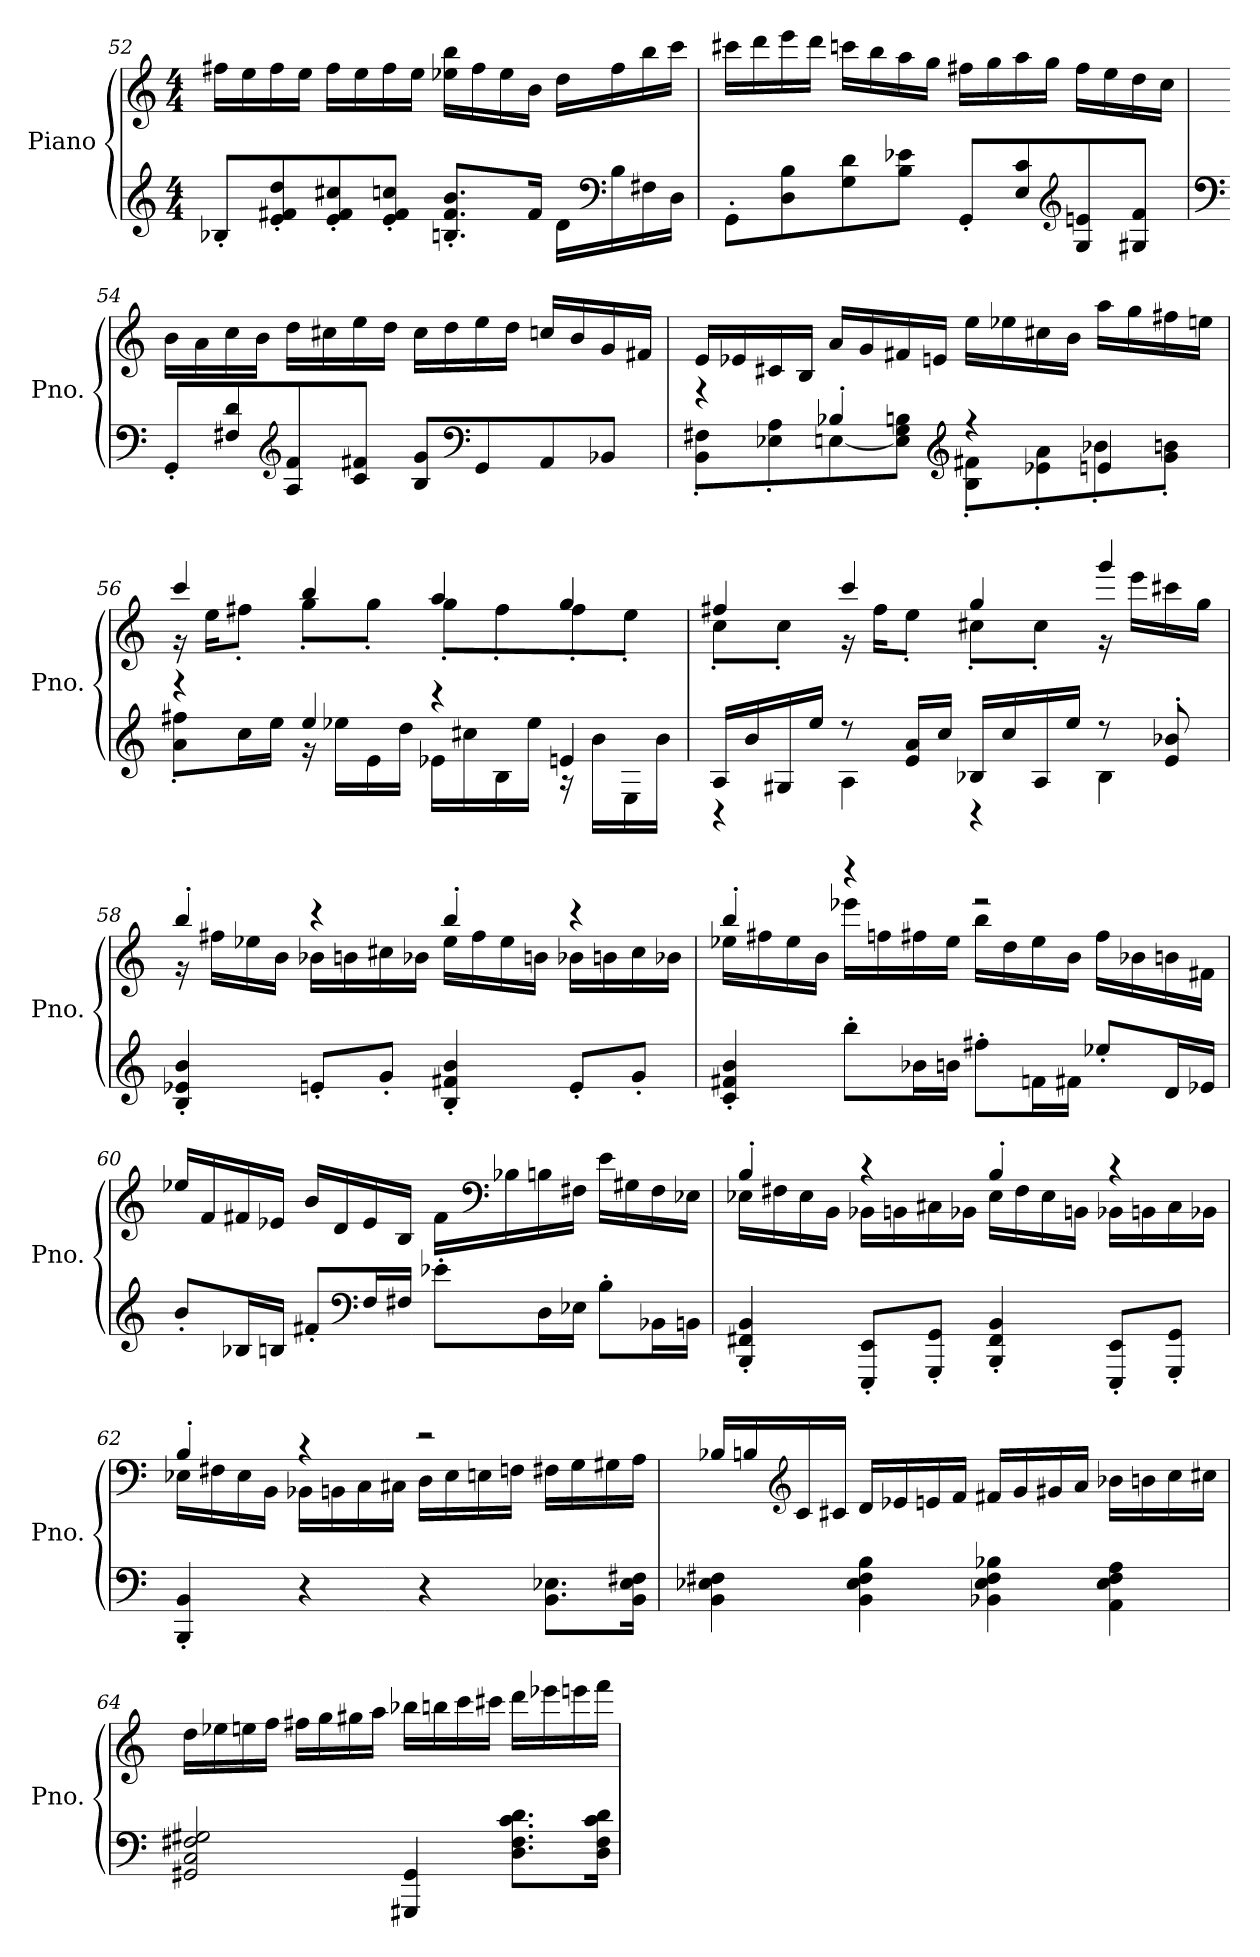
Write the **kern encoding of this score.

**kern	**kern
*part1	*part1
*staff2	*staff1
*I"Piano	*
*I'Pno.	*
*clefG2	*clefG2
*k[]	*k[]
*M4/4	*M4/4
=52	=52
8B-X'/L	16ff#X\LL
.	16ee\
8e/' 8f#X/' 8dd/'	16ff#\
.	16ee\JJ
8e/' 8f#/' 8cc#X/'	16ff#\LL
.	16ee\
8e/' 8f#/' 8ccn/'J	16ff#\
.	16ee\JJ
8.Bn/' 8.f#/' 8.b/'L	16ee-X\ 16bb\LL
.	16ff#\
.	16ee-\
16f#/Jk	16b\JJ
16d\LL	16dd\LL
*clefF4	*
16B\	16ff#\
16F#X\	16bb\
16D\JJ	16ccc\JJ
!!LO:LB:g=z
=53	=53
8GG'\L	16ccc#X\LL
.	16ddd\
8D\ 8B\	16eee\
.	16ddd\JJ
8G\ 8d\	16cccn\LL
.	16bb\
8B\ 8e-X\J	16aa\
.	16gg\JJ
8GG'/L	16ff#X\LL
.	16gg\
8E/ 8c/	16aa\
.	16gg\JJ
*clefG2	*
8G/ 8en/	16ff#\LL
.	16ee\
8G#X/ 8f/J	16dd\
.	16cc\JJ
=54	=54
*clefF4	*
8GG'/L	16b\LL
.	16a\
8F#X/ 8d/	16cc\
.	16b\JJ
*clefG2	*
8A/ 8f/	16dd\LL
.	16cc#X\
8c/ 8f#X/J	16ee\
.	16dd\JJ
8B/ 8g/L	16cc#\LL
.	16dd\
*clefF4	*
8GG/	16ee\
.	16dd\JJ
8AA/	16ccn/LL
.	16b/
8BB-X/J	16g/
.	16f#X/JJ
!!LO:LB:g=z
=55	=55
*^	*
4r	8BB\' 8F#X\'L	16e/LL
.	.	16e-X/
.	8E-X\' 8A\'	16c#X/
.	.	16B/JJ
4B-X'/	[8En\	16a/LL
.	.	16g/
.	8E\] 8G\ 8Bn\J	16f#X/
.	.	16en/JJ
*clefG2	*	*
4r	8B\' 8f#X\'L	16ee\LL
.	.	16ee-X\
.	8e-X\' 8a\'	16cc#X\
.	.	16b\JJ
4en/	8b-X'\	16aa\LL
.	.	16gg\
.	8g\' 8bn\'J	16ff#X\
.	.	16een\JJ
=56	=56	=56
*	*	*^
4r	8a\' 8ff#X\'L	4ccc/	16r
.	.	.	16ee\KL
.	16cc\L	.	8ff#X'\J
.	16ee\JJ	.	.
4ee/	16r	4bb/	8gg'\L
.	16ee-X\LL	.	.
.	16e\	.	8gg'\J
.	16dd\JJ	.	.
4r	16e-X\LL	4aa/	8gg'\L
.	16cc#X\	.	.
.	16B\	.	8ff#'\
.	16ee-\JJ	.	.
4en/	16r	4gg/	8ff#'\
.	16b\LL	.	.
.	16E\	.	8ee'\J
.	16b\JJ	.	.
!!LO:PB:g=z	!!
=57	=57	=57	=57
16A/LL	4r	4ff#X/	8cc'\L
16b/	.	.	.
16G#X/	.	.	8cc'\J
16ee/JJ	.	.	.
8r	4A\	4ccc/	16r
.	.	.	16ff#\KL
16e/ 16a/LL	.	.	8ee'\J
16cc/JJ	.	.	.
16B-X/LL	4r	4gg/	8cc#X'\L
16cc/	.	.	.
16A/	.	.	8cc#'\J
16ee/JJ	.	.	.
8r	4B-\	4ggg/	16r
.	.	.	16eee\LL
8e/' 8b-X/'	.	.	16ccc#X\
.	.	.	16gg\JJ
*v	*v	*	*
=58	=58	=58
4B/' 4e-X/' 4b/'	4bb'/	16r
.	.	16ff#X\LL
.	.	16ee-X\
.	.	16b\JJ
8en'/L	4r	16b-X\LL
.	.	16bn\
8g'/J	.	16cc#X\
.	.	16b-X\JJ
4B/' 4f#X/' 4b/'	4bb'/	16ee-\LL
.	.	16ff#\
.	.	16ee-\
.	.	16bn\JJ
8e'/L	4r	16b-X\LL
.	.	16bn\
8g'/J	.	16cc#\
.	.	16b-X\JJ
!!LO:LB:g=z	!!
=59	=59	=59
4c/' 4f#X/' 4b/'	4bb'/	16ee-X\LL
.	.	16ff#X\
.	.	16ee-\
.	.	16b\JJ
8bb'\L	4r	16eee-X\LL
.	.	16ffn\
16b-X\L	.	16ff#X\
16bn\JJ	.	16ee-\JJ
8ff#X'\L	2r	16bb\LL
.	.	16dd\
16fn\L	.	16ee-\
16f#X\JJ	.	16b\JJ
8ee-X'/L	.	16ff#\LL
.	.	16b-X\
16d/L	.	16bn\
16e-X/JJ	.	16f#X\JJ
*	*v	*v
!!LO:LB:g=z
=60	=60
8b'/L	16ee-X/LL
.	16f/
16B-X/L	16f#X/
16Bn/JJ	16e-X/JJ
8f#X'/L	16b/LL
.	16d/
*clefF4	*
16F/L	16e-/
16F#X/JJ	16B/JJ
8e-X'\L	16f#\LL
*	*clefF4
.	16B-X\
16D\L	16Bn\
16E-X\JJ	16F#X\JJ
8B'\L	16e-\LL
.	16G#X\
16BB-X\L	16F#\
16BBn\JJ	16E-X\JJ
!!LO:LB:g=z
=61	=61
*	*^
4BBB/' 4FF#X/' 4BB/'	4B'/	16E-X\LL
.	.	16F#X\
.	.	16E-\
.	.	16BB\JJ
8EEE/' 8EE/'L	4r	16BB-X\LL
.	.	16BBn\
8GGG/' 8GG/'J	.	16C#X\
.	.	16BB-X\JJ
4BBB/' 4FF#/' 4BB/'	4B'/	16E-\LL
.	.	16F#\
.	.	16E-\
.	.	16BBn\JJ
8EEE/' 8EE/'L	4r	16BB-X\LL
.	.	16BBn\
8GGG/' 8GG/'J	.	16C#\
.	.	16BB-X\JJ
=62	=62	=62
4BBB/' 4BB/'	4B'/	16E-X\LL
.	.	16F#X\
.	.	16E-\
.	.	16BB\JJ
4r	4r	16BB-X\LL
.	.	16BBn\
.	.	16C\
.	.	16C#X\JJ
4r	2r	16D\LL
.	.	16E-\
.	.	16En\
.	.	16Fn\JJ
8.BB\ 8.E-X\L	.	16F#X\LL
.	.	16G\
.	.	16G#X\
16BB\ 16E-\ 16F#X\Jk	.	16A\JJ
*	*v	*v
!!LO:LB:g=z
=63	=63
4BB\ 4E-X\ 4F#X\	16B-X/LL
.	16Bn/
*	*clefG2
.	16c/
.	16c#X/JJ
4BB\ 4E-\ 4F#\ 4B\	16d/LL
.	16e-X/
.	16en/
.	16f/JJ
4BB-X\ 4E-\ 4F#\ 4B-X\	16f#X/LL
.	16g/
.	16g#X/
.	16a/JJ
4AA\ 4E-\ 4F#\ 4A\	16b-X\LL
.	16bn\
.	16cc\
.	16cc#X\JJ
!!LO:LB:g=z
=64	=64
2GG#X/ 2C/ 2F#X/ 2G#X/	16dd\LL
.	16ee-X\
.	16een\
.	16ff\JJ
.	16ff#X\LL
.	16gg\
.	16gg#X\
.	16aa\JJ
4GGG#X/ 4GG#/	16bb-X\LL
.	16bbn\
.	16ccc\
.	16ccc#X\JJ
8.D\ 8.F#\ 8.c\ 8.d\L	16ddd\LL
.	16eee-X\
.	16eeen\
16D\ 16F#\ 16c\ 16d\Jk	16fff\JJ
=	=
*-	*-
